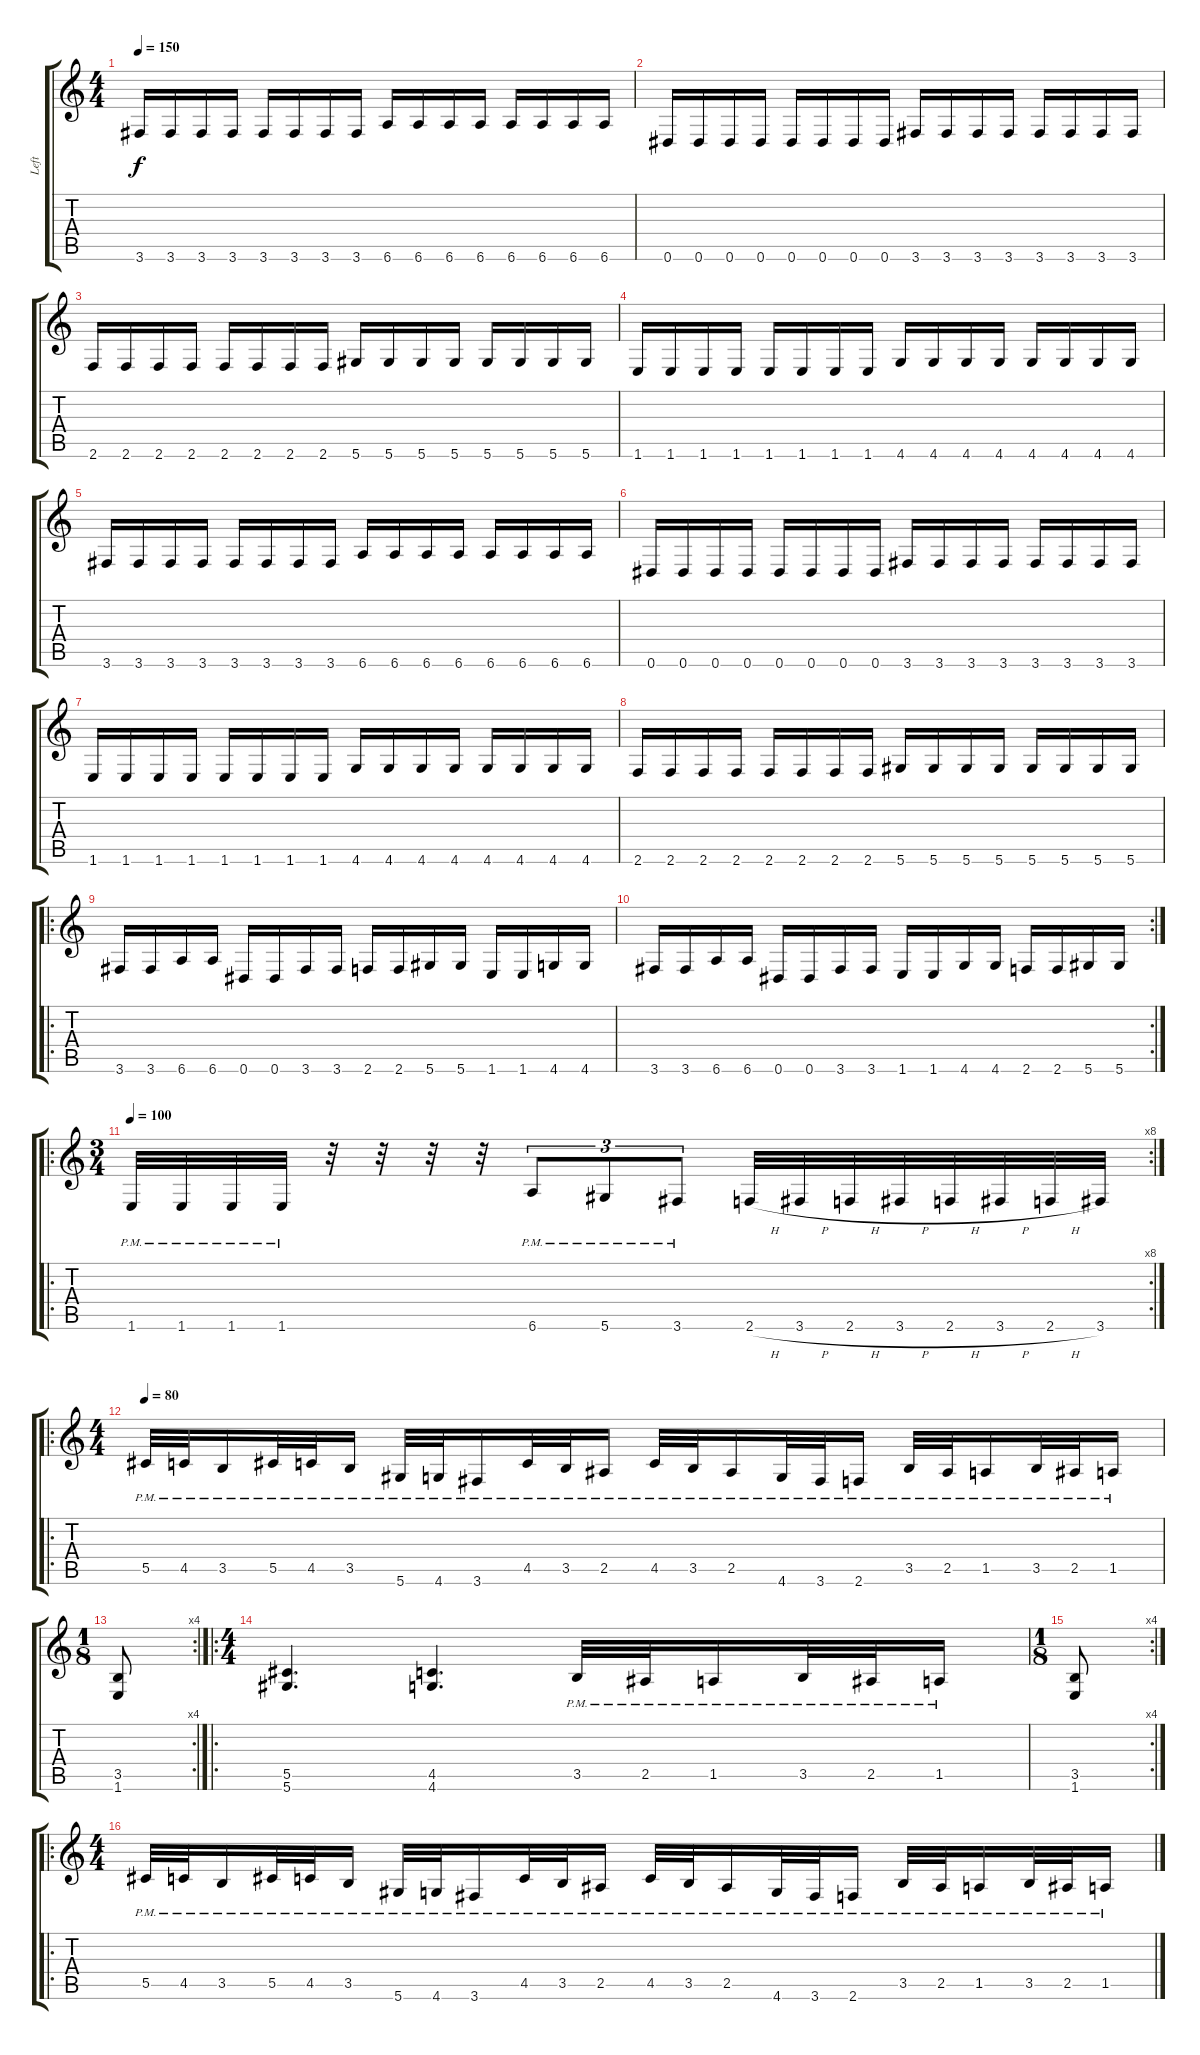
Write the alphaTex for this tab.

\track ("Left" "Left") {instrument distortionguitar}
\staff {score tabs}
\tuning (Eb4 Bb3 Gb3 Db3 Ab2 Eb2) {hide}
\ts (4 4)
\tempo 150
\clef g2
\ks c
3.6.16{dy f} 3.6.16 3.6.16 3.6.16 3.6.16 3.6.16 3.6.16 3.6.16 6.6.16 6.6.16 6.6.16 6.6.16 6.6.16 6.6.16 6.6.16 6.6.16 |
0.6.16 0.6.16 0.6.16 0.6.16 0.6.16 0.6.16 0.6.16 0.6.16 3.6.16 3.6.16 3.6.16 3.6.16 3.6.16 3.6.16 3.6.16 3.6.16 |
2.6.16 2.6.16 2.6.16 2.6.16 2.6.16 2.6.16 2.6.16 2.6.16 5.6.16 5.6.16 5.6.16 5.6.16 5.6.16 5.6.16 5.6.16 5.6.16 |
1.6.16 1.6.16 1.6.16 1.6.16 1.6.16 1.6.16 1.6.16 1.6.16 4.6.16 4.6.16 4.6.16 4.6.16 4.6.16 4.6.16 4.6.16 4.6.16 |
3.6.16 3.6.16 3.6.16 3.6.16 3.6.16 3.6.16 3.6.16 3.6.16 6.6.16 6.6.16 6.6.16 6.6.16 6.6.16 6.6.16 6.6.16 6.6.16 |
0.6.16 0.6.16 0.6.16 0.6.16 0.6.16 0.6.16 0.6.16 0.6.16 3.6.16 3.6.16 3.6.16 3.6.16 3.6.16 3.6.16 3.6.16 3.6.16 |
1.6.16 1.6.16 1.6.16 1.6.16 1.6.16 1.6.16 1.6.16 1.6.16 4.6.16 4.6.16 4.6.16 4.6.16 4.6.16 4.6.16 4.6.16 4.6.16 |
2.6.16 2.6.16 2.6.16 2.6.16 2.6.16 2.6.16 2.6.16 2.6.16 5.6.16 5.6.16 5.6.16 5.6.16 5.6.16 5.6.16 5.6.16 5.6.16 |
\ro
3.6.16 3.6.16 6.6.16 6.6.16 0.6.16 0.6.16 3.6.16 3.6.16 2.6.16 2.6.16 5.6.16 5.6.16 1.6.16 1.6.16 4.6.16 4.6.16 |
\rc 2
3.6.16 3.6.16 6.6.16 6.6.16 0.6.16 0.6.16 3.6.16 3.6.16 1.6.16 1.6.16 4.6.16 4.6.16 2.6.16 2.6.16 5.6.16 5.6.16 |
\ro
\rc 8
\ts (3 4)
\tempo 100
1.6{pm}.32 1.6{pm}.32 1.6{pm}.32 1.6{pm}.32 r.32 r.32 r.32 r.32 6.6{pm}.8{tu (3 2)} 5.6{pm}.8{tu (3 2)} 3.6{pm}.8{tu (3 2)} 2.6{h}.32 3.6{h}.32 2.6{h}.32 3.6{h}.32 2.6{h}.32 3.6{h}.32 2.6{h}.32 3.6.32 |
\ro
\ts (4 4)
\tempo 80
5.5{pm}.32 4.5{pm}.32 3.5{pm}.16 5.5{pm}.32 4.5{pm}.32 3.5{pm}.16 5.6{pm}.32 4.6{pm}.32 3.6{pm}.16 4.5{pm}.32 3.5{pm}.32 2.5{pm}.16 4.5{pm}.32 3.5{pm}.32 2.5{pm}.16 4.6{pm}.32 3.6{pm}.32 2.6{pm}.16 3.5{pm}.32 2.5{pm}.32 1.5{pm}.16 3.5{pm}.32 2.5{pm}.32 1.5{pm}.16 |
\rc 4
\ts (1 8)
(3.5 1.6).8 |
\ro
\ts (4 4)
(5.5 5.6).4{d} (4.5 4.6).4{d} 3.5{pm}.32 2.5{pm}.32 1.5{pm}.16 3.5{pm}.32 2.5{pm}.32 1.5{pm}.16 |
\rc 4
\ts (1 8)
(3.5 1.6).8 |
\ro
\ts (4 4)
5.5{pm}.32 4.5{pm}.32 3.5{pm}.16 5.5{pm}.32 4.5{pm}.32 3.5{pm}.16 5.6{pm}.32 4.6{pm}.32 3.6{pm}.16 4.5{pm}.32 3.5{pm}.32 2.5{pm}.16 4.5{pm}.32 3.5{pm}.32 2.5{pm}.16 4.6{pm}.32 3.6{pm}.32 2.6{pm}.16 3.5{pm}.32 2.5{pm}.32 1.5{pm}.16 3.5{pm}.32 2.5{pm}.32 1.5{pm}.16
